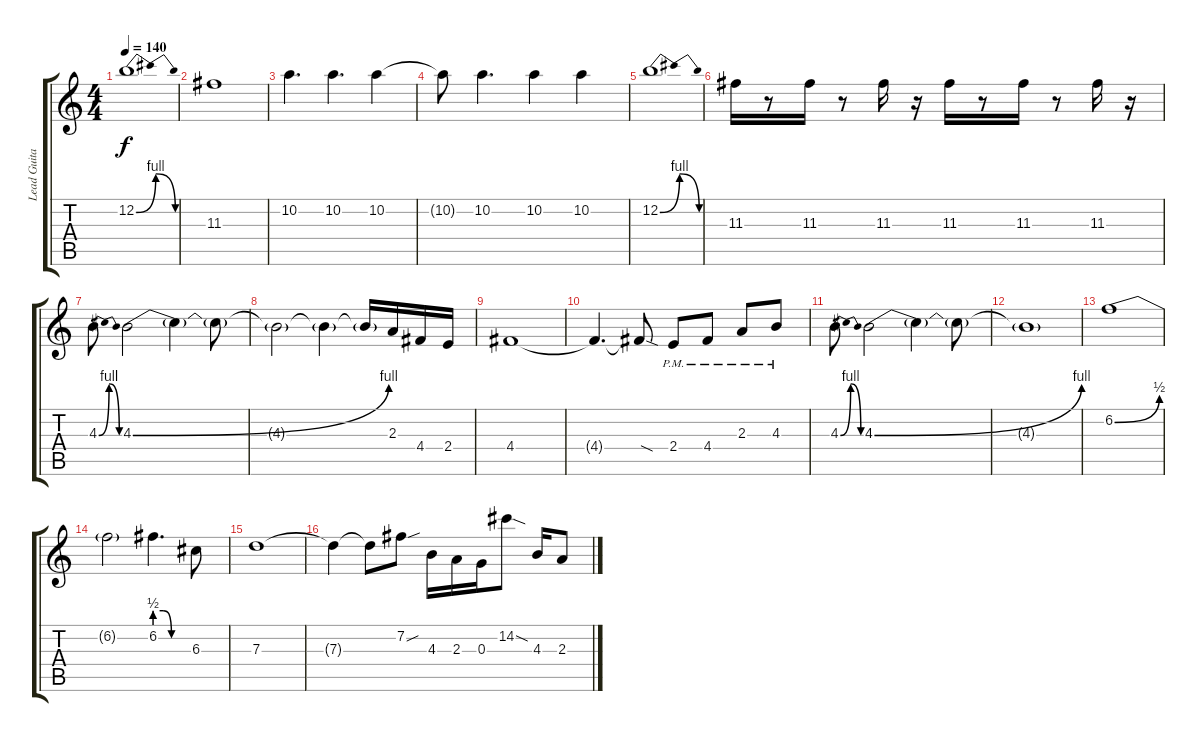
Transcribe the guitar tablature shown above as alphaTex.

\track ("Lead Guitar" "Lead Guita") {instrument distortionguitar}
\staff {score tabs}
\tuning (E4 B3 G3 D3 A2 D2) {hide}
\ts (4 4)
\tempo 140
\clef g2
\ks c
12.2{be (bendrelease 0 0 5 4 50 4 60 0)}.1{dy f} |
11.3.1 |
10.2.4{d} 10.2.4{d} 10.2.4 |
10.2{t}.8 10.2.4{d} 10.2.4 10.2.4 |
12.2{be (bendrelease 0 0 5 4 50 4 60 0)}.1 |
11.3.16 r.8 11.3.16 r.8 11.3.16 r.16 11.3.16 r.8 11.3.16 r.8 11.3.16 r.16 |
4.3{be (bendrelease 0 0 23 4 38 4 60 0)}.8 4.3{be (bend 0 0 60 4)}.2 4.3{t}.4 4.3{t}.8 |
4.3{t}.2 4.3{t}.4 4.3{t}.16 2.3.16 4.4.16 2.4.16 |
4.4.1 |
4.4{t}.4{d} 4.4{sod t}.8 2.4{pm}.8 4.4{pm}.8 2.3{pm}.8 4.3{pm}.8 |
4.3{be (bendrelease 0 0 23 4 38 4 60 0)}.8 4.3{be (bend 0 0 60 4)}.2 4.3{t}.4 4.3{t}.8 |
4.3{t}.1 |
6.2{be (bend 0 0 60 2)}.1 |
6.2{t}.2 6.2{be (custom 0 2 15 2 30 0 60 0)}.4{d} 6.3.8 |
7.3.1 |
7.3{t}.4 7.3{t}.8 7.2{sou}.8 4.3.16 2.3.16 0.3.16 14.2{sod}.8 4.3.16 2.3.8
